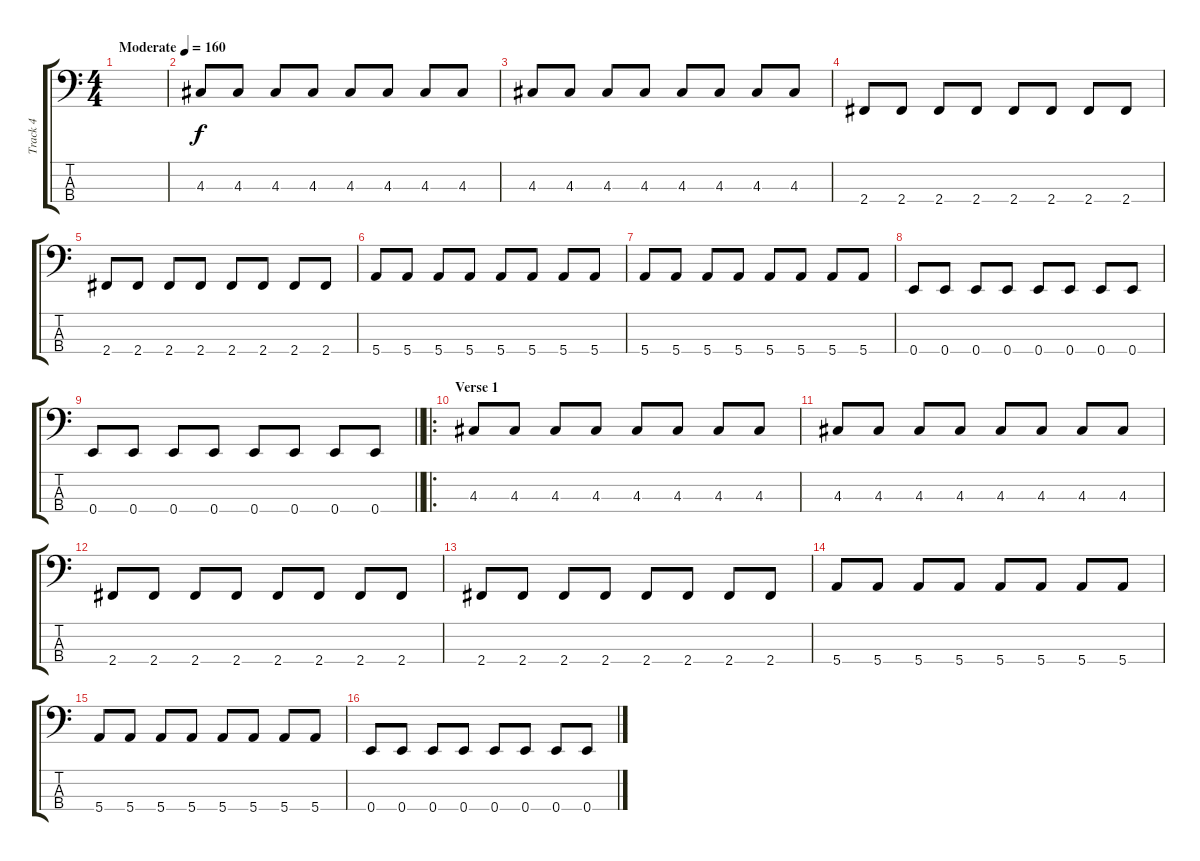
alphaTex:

\track ("Track 4" "Track 4") {instrument electricbasspick}
\staff {score tabs}
\tuning (G2 D2 A1 E1) {hide}
\ts (4 4)
\tempo (160 "Moderate")
\clef f4
\ks c
|
4.3.8 4.3.8 4.3.8 4.3.8 4.3.8 4.3.8 4.3.8 4.3.8 |
4.3.8 4.3.8 4.3.8 4.3.8 4.3.8 4.3.8 4.3.8 4.3.8 |
2.4.8 2.4.8 2.4.8 2.4.8 2.4.8 2.4.8 2.4.8 2.4.8 |
2.4.8 2.4.8 2.4.8 2.4.8 2.4.8 2.4.8 2.4.8 2.4.8 |
5.4.8 5.4.8 5.4.8 5.4.8 5.4.8 5.4.8 5.4.8 5.4.8 |
5.4.8 5.4.8 5.4.8 5.4.8 5.4.8 5.4.8 5.4.8 5.4.8 |
0.4.8 0.4.8 0.4.8 0.4.8 0.4.8 0.4.8 0.4.8 0.4.8 |
\barLineRight lightlight
0.4.8 0.4.8 0.4.8 0.4.8 0.4.8 0.4.8 0.4.8 0.4.8 |
\ro
\section ("" "Verse 1")
4.3.8 4.3.8 4.3.8 4.3.8 4.3.8 4.3.8 4.3.8 4.3.8 |
4.3.8 4.3.8 4.3.8 4.3.8 4.3.8 4.3.8 4.3.8 4.3.8 |
2.4.8 2.4.8 2.4.8 2.4.8 2.4.8 2.4.8 2.4.8 2.4.8 |
2.4.8 2.4.8 2.4.8 2.4.8 2.4.8 2.4.8 2.4.8 2.4.8 |
5.4.8 5.4.8 5.4.8 5.4.8 5.4.8 5.4.8 5.4.8 5.4.8 |
5.4.8 5.4.8 5.4.8 5.4.8 5.4.8 5.4.8 5.4.8 5.4.8 |
0.4.8 0.4.8 0.4.8 0.4.8 0.4.8 0.4.8 0.4.8 0.4.8
